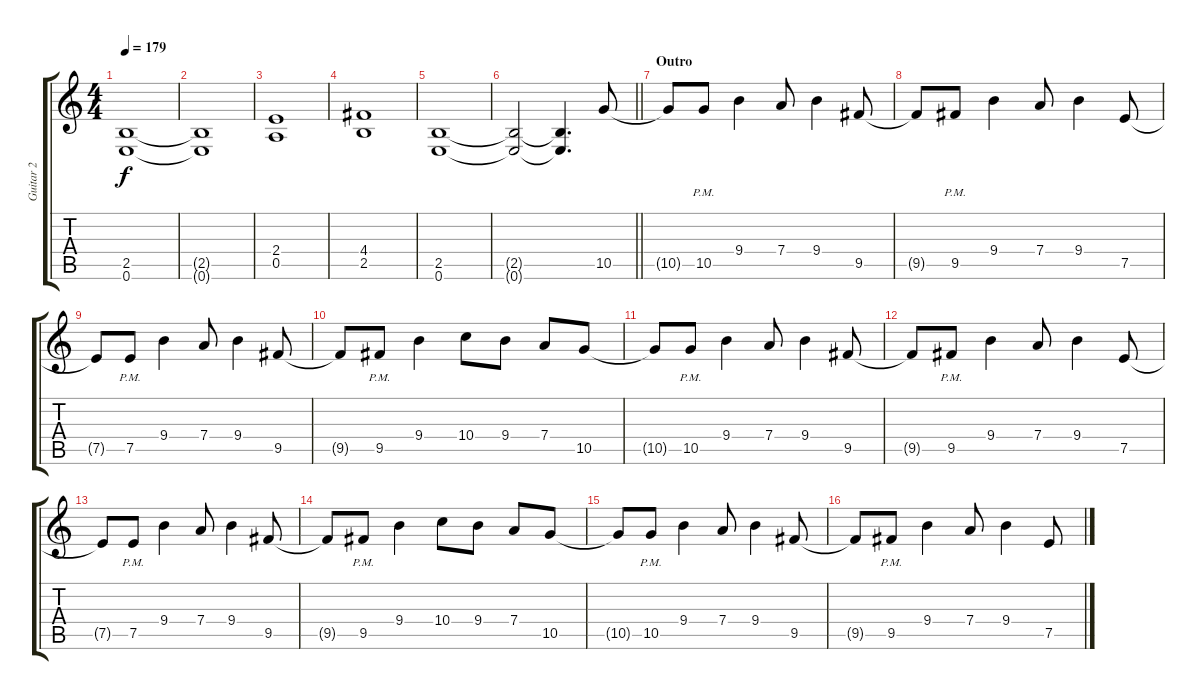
\track ("Guitar 2" "Guitar 2") {instrument distortionguitar}
\staff {score tabs}
\tuning (E4 B3 G3 D3 A2 E2) {hide}
\ts (4 4)
\tempo 179
\clef g2
\ks c
(2.5 0.6).1{dy f} |
(2.5{t} 0.6{t}).1 |
(2.4 0.5).1 |
(4.4 2.5).1 |
(2.5 0.6).1 |
\barLineRight lightlight
(2.5{t} 0.6{t}).2 (2.5{t} 0.6{t}).4{d} 10.5.8 |
\section ("" "Outro")
10.5{t}.8 10.5{pm}.8 9.4.4 7.4.8 9.4.4 9.5.8 |
9.5{t}.8 9.5{pm}.8 9.4.4 7.4.8 9.4.4 7.5.8 |
7.5{t}.8 7.5{pm}.8 9.4.4 7.4.8 9.4.4 9.5.8 |
9.5{t}.8 9.5{pm}.8 9.4.4 10.4.8 9.4.8 7.4.8 10.5.8 |
10.5{t}.8 10.5{pm}.8 9.4.4 7.4.8 9.4.4 9.5.8 |
9.5{t}.8 9.5{pm}.8 9.4.4 7.4.8 9.4.4 7.5.8 |
7.5{t}.8 7.5{pm}.8 9.4.4 7.4.8 9.4.4 9.5.8 |
9.5{t}.8 9.5{pm}.8 9.4.4 10.4.8 9.4.8 7.4.8 10.5.8 |
10.5{t}.8 10.5{pm}.8 9.4.4 7.4.8 9.4.4 9.5.8 |
9.5{t}.8 9.5{pm}.8 9.4.4 7.4.8 9.4.4 7.5.8
